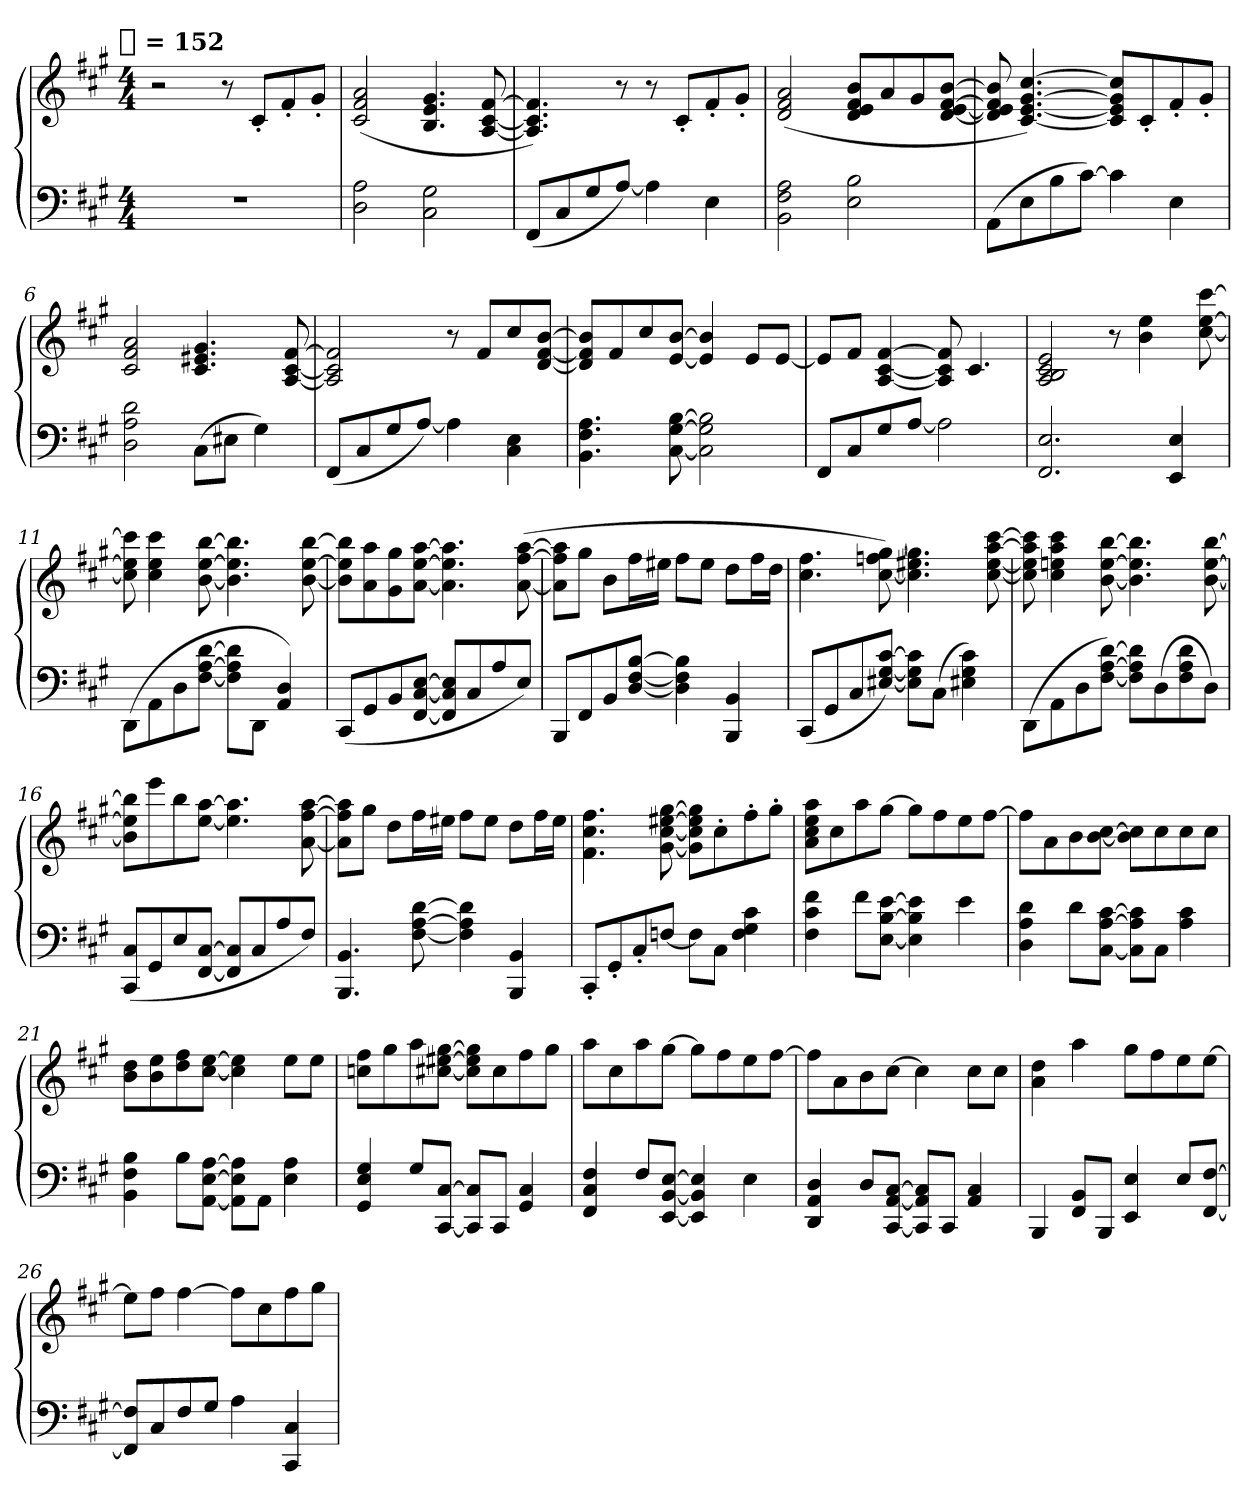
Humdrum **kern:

**kern	**kern
*part1	*part1
*staff2	*staff1
*clefF4	*clefG2
*k[f#c#g#]	*k[f#c#g#]
!!LO:TX:omd:t=[quarter] = 152
*M4/4	*M4/4
*MM152	*MM152
=1	=1
1r	2r
.	8r
.	8c#'L
.	8f#'
.	8g#'J
=2	=2
2D 2A	(2c# 2f# 2a
2C# 2G#	4.B 4.e 4.g#
.	[8A [8c# [8f#
=3	=3
(8FF#L	4.A] 4.c#] 4.f#])
8C#	.
8G#	.
[8AJ)	8r
4A]	8r
.	8c#'L
4E	8f#'
.	8g#'J
=4	=4
2BB 2F# 2A	(2d 2f# 2a
2E 2B	8d 8e 8f# 8bL
.	8a
.	8g#
.	[8d [8e [8f# [8bJ
=5	=5
(8AAL	8d] 8e] 8f#] 8b]
8E	[4.c# [4.e [4.g# [4.cc#)
8B	.
[8c#J)	.
4c#]	8c#] 8e] 8g#] 8cc#]L
.	8c#'
4E	8f#'
.	8g#'J
!!LO:LB:g=z
=6	=6
2D 2A 2d	2c# 2f# 2a
(8C#L	4.c# 4.e#X 4.g#
8E#XJ	.
4G#)	.
.	[8A [8c# [8f#
=7	=7
(8FF#L	2A] 2c#] 2f#]
8C#	.
8G#	.
[8AJ)	.
4A]	8r
.	8f#L
4C# 4E	8cc#
.	[8d [8f# [8bJ
=8	=8
4.BB 4.F# 4.A	8d] 8f#] 8b]L
.	8f#
.	8cc#
[8C# [8G# [8B	[8e [8bJ
2C#] 2G#] 2B]	4e] 4b]
.	8eL
.	[8eJ
=9	=9
8FF#L	8eL]
8C#	8f#J
8G#	[4A [4c# [4f#
[8AJ	.
2A]	8A] 8c#] 8f#]
.	4.c#
=10	=10
2.FF# 2.E	2A 2B 2c# 2e
.	8r
.	4b 4ee
4EE 4E	.
.	[8cc# [8ee [8ccc#
=11	=11
(8DDL	8cc#] 8ee] 8ccc#]
8AA	4cc# 4ee 4ccc#
8D	.
[8F# [8A [8dJ	[8b [8ee [8bb
8F#] 8A] 8d]L	4.b] 4.ee] 4.bb]
8DDJ	.
4AA 4D)	.
.	[8b [8ee [8bb
!!LO:LB:g=z
=12	=12
(8CC#L	8b] 8ee] 8bb]L
8GG#	8a 8aa
8BB	8g# 8gg#
[8FF# [8C# [8EJ	[8a [8ee [8aaJ
8FF#] 8C#] 8E]L	4.a] 4.ee] 4.aa]
8C#	.
8A	.
8EJ)	([8a [8ff# [8aa
=13	=13
8BBBL	8a] 8ff#] 8aa]L
8FF#	8gg#J
8BB	8bL
[8D [8F# [8BJ	16ff#L
.	16ee#XJJ
4D] 4F#] 4B]	8ff#L
.	8ee#J
4BBB 4BB	8ddL
.	16ff#L
.	16ddJJ
=14	=14
(8CC#L	4.cc# 4.ff#
8GG#	.
8C#	.
[8E#X [8G# [8c#J)	[8cc# [8ffn [8gg#)
8E#] 8G#] 8c#]L	4.cc#] 4.ee#X] 4.gg#]
(8C#J	.
4E#X 4G# 4c#)	.
.	[8cc# [8ee# [8aa [8ccc#
=15	=15
(8DDL	8cc#] 8ee#] 8aa] 8ccc#]
8AA	4cc# 4een 4aa 4ccc#
8D	.
[8F# [8A [8dJ)	[8b [8ee [8bb
8F#] 8A] 8d]L	4.b] 4.ee] 4.bb]
(8D	.
8F# 8A 8d	.
8DJ)	[8b [8ee [8bb
!!LO:LB:g=z
=16	=16
(8CC# 8C#L	8b] 8ee] 8bb]L
8GG#	8eee
8E	8bb
[8FF# [8C#J	[8ee [8aaJ
8FF#] 8C#]L	4.ee] 4.aa]
8C#	.
8A	.
8F#J)	[8a [8ff# [8aa
=17	=17
4.BBB 4.BB	8a] 8ff#] 8aa]L
.	8gg#J
.	8ddL
[8F# [8A [8d	16ff#L
.	16ee#XJJ
4F#] 4A] 4d]	8ff#L
.	8ee#J
4BBB 4BB	8ddL
.	16ff#L
.	16ee#JJ
=18	=18
8CC#'L	4.f# 4.cc# 4.ff#
8GG#'	.
8C#'	.
[8FnJ	[8g# [8cc# [8ee#X [8gg#
8FL]	8g#] 8cc#] 8ee#] 8gg#]L
8C#J	8cc#'
4F 4G# 4c#	8ff#'
.	8gg#'J
=19	=19
4F# 4c# 4f#	8a 8cc# 8ee 8aaL
.	8cc#
8f#L	8aa
[8E [8B [8eJ	[8gg#J
4E] 4B] 4e]	8gg#L]
.	8ff#
4e	8ee
.	[8ff#J
!!LO:LB:g=z
=20	=20
4D 4A 4d	8ff#L]
.	8a
8dL	8b
[8C# [8A [8c#J	[8b [8cc#J
8C#] 8A] 8c#]L	8b] 8cc#]L
8C#J	8cc#
4A 4c#	8cc#
.	8cc#J
=21	=21
4BB 4F# 4B	8b 8ddL
.	8b 8ee
8BL	8dd 8ff#
[8AA [8E [8AJ	[8cc# [8eeJ
8AA] 8E] 8A]L	4cc#] 4ee]
8AAJ	.
4E 4A	8eeL
.	8eeJ
=22	=22
4GG# 4E 4G#	8ccn 8ff#L
.	8gg#
8G#L	8aa
[8CC# [8C#J	[8cc#X [8ee#X [8gg#J
8CC#] 8C#]L	8cc#] 8ee#] 8gg#]L
8CC#J	8cc#
4GG# 4C#	8ff#
.	8gg#J
=23	=23
4FF# 4C# 4F#	8aaL
.	8cc#
8F#L	8aa
[8EE [8BB [8EJ	[8gg#J
4EE] 4BB] 4E]	8gg#L]
.	8ff#
4E	8ee
.	[8ff#J
=24	=24
4DD 4AA 4D	8ff#L]
.	8a
8DL	8b
[8CC# [8AA [8C#J	[8cc#J
8CC#] 8AA] 8C#]L	4cc#]
8CC#J	.
4AA 4C#	8cc#L
.	8cc#J
!!LO:PB:g=z
=25	=25
4BBB	4a 4dd
8FF# 8BBL	4aa
8BBBJ	.
4EE 4E	8gg#L
.	8ff#
8EL	8ee
[8FF# [8F#J	[8eeJ
=26	=26
8FF#] 8F#]L	8eeL]
8C#	8ff#J
8F#	[4ff#
8G#J	.
4A	8ff#L]
.	8cc#
4CC# 4C#	8ff#
.	8gg#J
=	=
*-	*-
